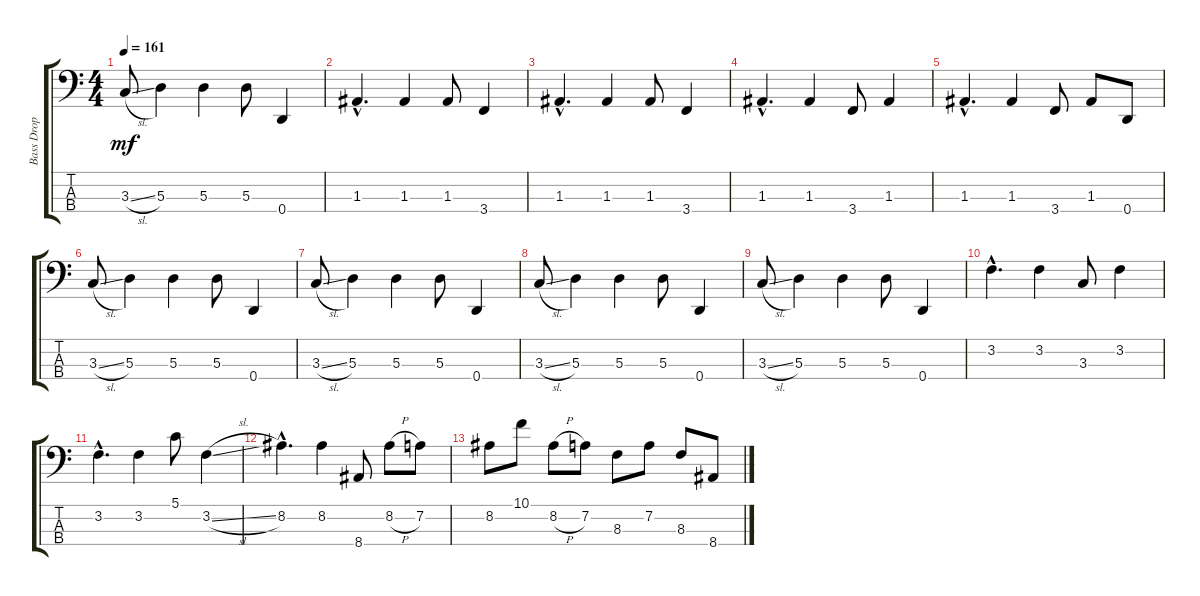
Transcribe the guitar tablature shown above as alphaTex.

\track ("Bass Drop D" "Bass Drop ") {instrument electricbassfinger}
\staff {score tabs}
\tuning (G2 D2 A1 D1) {hide}
\ts (4 4)
\tempo 161
\clef f4
\ks c
3.3{sl}.8{dy mf} 5.3.4 5.3.4 5.3.8 0.4.4 |
1.3{hac}.4{d} 1.3.4 1.3.8 3.4.4 |
1.3{hac}.4{d} 1.3.4 1.3.8 3.4.4 |
1.3{hac}.4{d} 1.3.4 3.4.8 1.3.4 |
1.3{hac}.4{d} 1.3.4 3.4.8 1.3.8 0.4.8 |
3.3{sl}.8 5.3.4 5.3.4 5.3.8 0.4.4 |
3.3{sl}.8 5.3.4 5.3.4 5.3.8 0.4.4 |
3.3{sl}.8 5.3.4 5.3.4 5.3.8 0.4.4 |
3.3{sl}.8 5.3.4 5.3.4 5.3.8 0.4.4 |
3.2{hac}.4{d} 3.2.4 3.3.8 3.2.4 |
3.2{hac}.4{d} 3.2.4 5.1.8 3.2{sl}.4 |
8.2{hac}.4{d} 8.2.4 8.4.8 8.2{h}.8 7.2.8 |
8.2.8 10.1.8 8.2{h}.8 7.2.8 8.3.8 7.2.8 8.3.8 8.4.8
